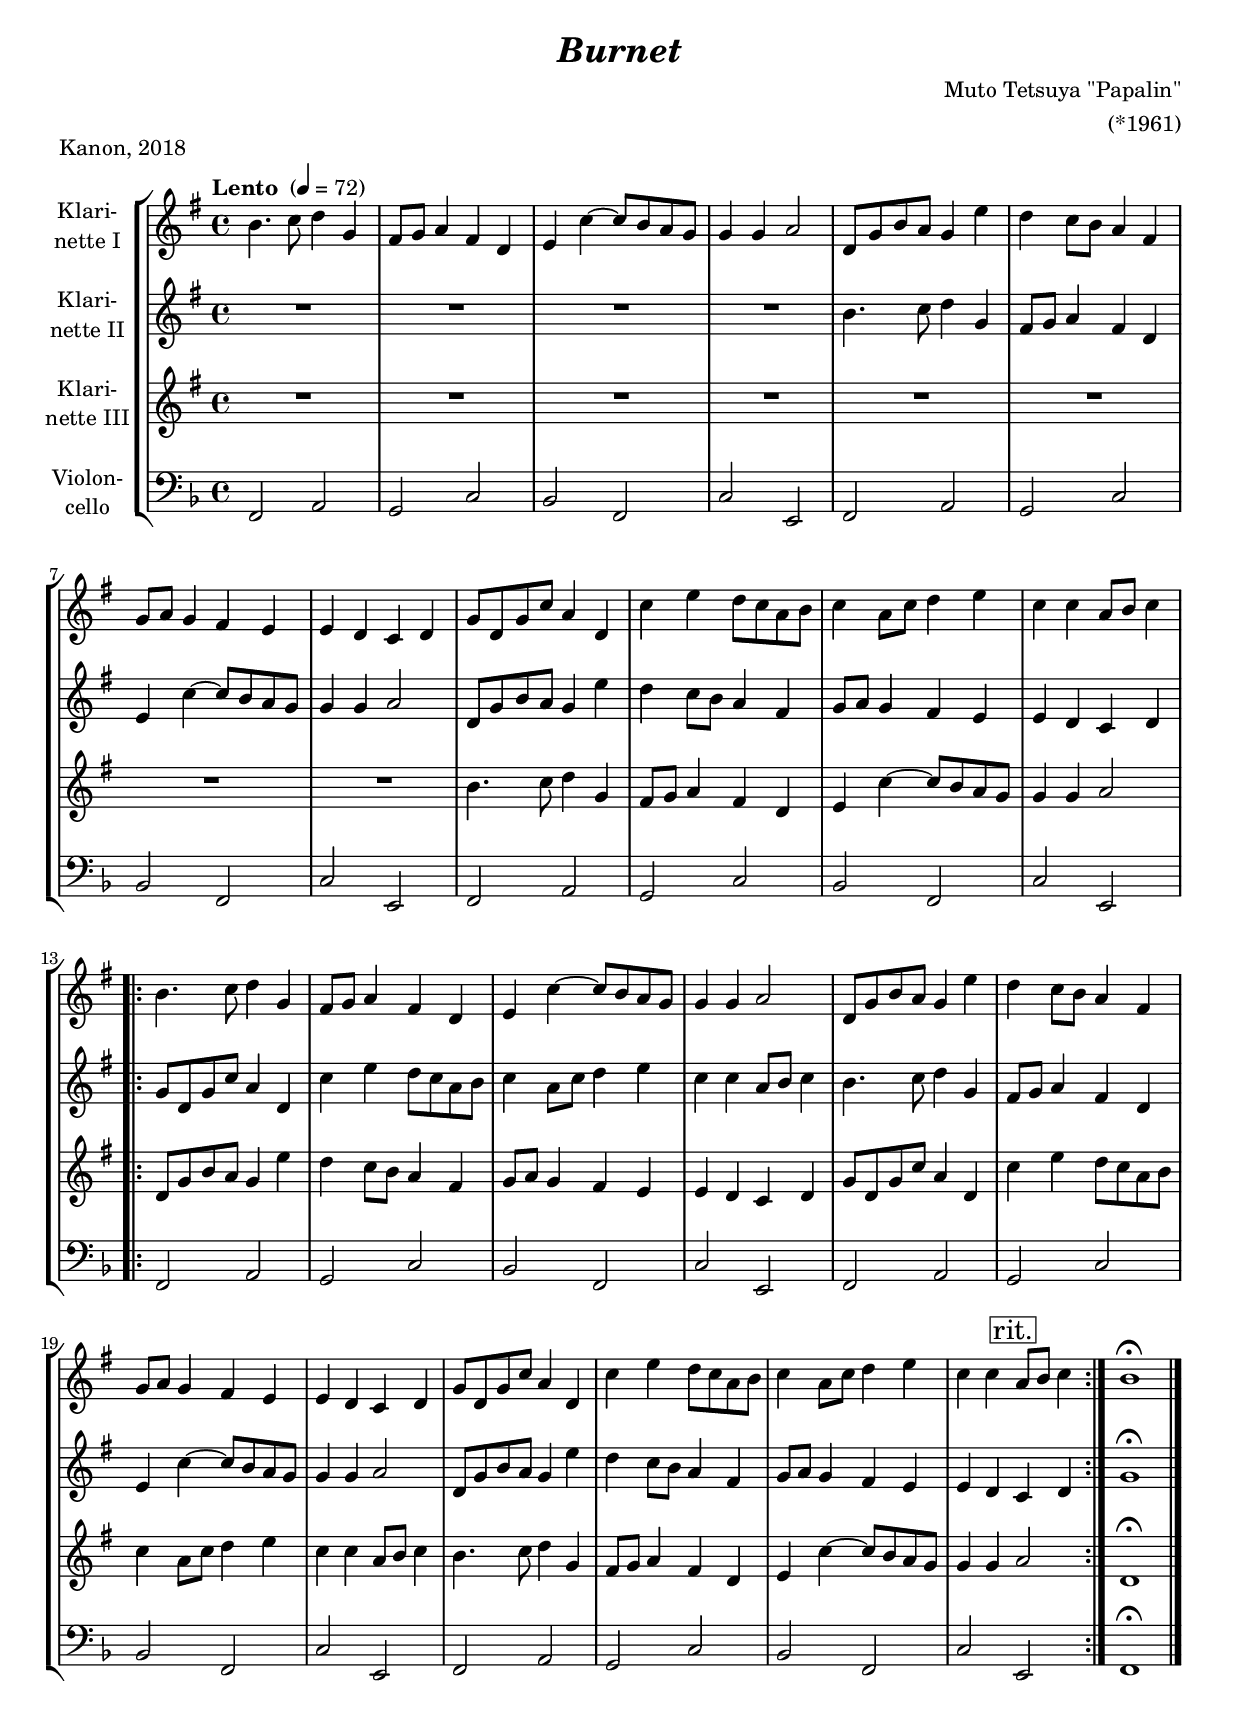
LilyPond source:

\version "2.18.2"
\include "deutsch.ly"
  
#(set-global-staff-size 19)

\header {
  title     = \markup \bold \italic "Burnet"
  composer  = "Muto Tetsuya \"Papalin\""
  arranger  = "(*1961)"
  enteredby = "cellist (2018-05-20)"
  piece     = "Kanon, 2018"
}

voiceconsts = {
  \key g \major
  \time 4/4
  \clef "treble"
%  \numericTimeSignature
  \compressFullBarRests
  % Set default beaming for all staves
% \set Timing.beamExceptions = #'()
% \set Timing.baseMoment     = #(ly:make-moment 1 4)
% \set Timing.beatStructure  = #'(1 1 1)
  \tempo "Lento " 4=72
}

micl = "clarinet"
mifl = "flute"
miob = "oboe"
mifh = "french horn"
misx = "tenor sax"
mist = "string ensemble 1"
miba = "cello"

rit = \mark \markup \box "rit."

va = \relative c'' {
  \voiceconsts

  h4. c8 d4 g,
  fis8 g a4 fis d
  e c'~ c8 h a g
  g4 g a2
  d,8 g h a g4 e'
  d c8 h a4 fis

  g8 a g4 fis e
  e d c d
  g8 d g c a4 d,
  c' e d8 c a h
  c4 a8 c d4 e
  c c a8 h c4
  
  \repeat volta 2 {
    h4. c8 d4 g,
    fis8 g a4 fis d
    e c'~ c8 h a g
    g4 g a2
    d,8 g h a g4 e'
    d c8 h a4 fis

    g8 a g4 fis e
    e d c d
    g8 d g c a4 d,
    c' e d8 c a h
    c4 a8 c d4 e
    c c \rit a8 h c4
  }
  h1\fermata \bar "|."
}

vb = \relative c'' {
  \voiceconsts

  R1*4
  h4. c8 d4 g,
  fis8 g a4 fis d

  e c'~ c8 h a g
  g4 g a2
  d,8 g h a g4 e'
  d c8 h a4 fis
  g8 a g4 fis e
  e d c d
  
  \repeat volta 2 {
    g8 d g c a4 d,
    c' e d8 c a h
    c4 a8 c d4 e
    c c a8 h c4
    h4. c8 d4 g,
    fis8 g a4 fis d

    e c'~ c8 h a g
    g4 g a2
    d,8 g h a g4 e'
    d c8 h a4 fis
    g8 a g4 fis e
    e d \rit c d
  }
  g1\fermata \bar "|."
}

vc = \relative c'' {
  \voiceconsts

  R1*8
  h4. c8 d4 g,
  fis8 g a4 fis d
  e c'~ c8 h a g
  g4 g a2
  
  \repeat volta 2 {
    d,8 g h a g4 e'
    d c8 h a4 fis
    g8 a g4 fis e
    e d c d
    g8 d g c a4 d,
    c' e d8 c a h

    c4 a8 c d4 e
    c c a8 h c4
    h4. c8 d4 g,
    fis8 g a4 fis d
    e c'~ c8 h a g
    g4 g \rit a2
  }
  d,1\fermata \bar "|."
}

vd = \relative c {
  \voiceconsts
  \clef "bass"

  g2 h
  a d
  c g
  d' fis,
  g h
  a d

  c g
  d' fis,
  g h
  a d
  c g
  d' fis,
  
  \repeat volta 2 {
    g h
    a d
    c g
    d' fis,
    g h
    a d

    c g
    d' fis,
    g h
    a d
    c g
    d' \rit fis,
  }
  g1\fermata \bar "|."
}


music = \new StaffGroup <<
      \new Staff {
	\set Staff.midiInstrument = \micl
	\set Staff.instrumentName = \markup \center-column { "Klari-" "nette I" }
	\transpose g g { \va }
      }

      \new Staff {
	\set Staff.midiInstrument = \micl
	\set Staff.instrumentName = \markup \center-column { "Klari-" "nette II" }
	\transpose g g { \vb }
      }

      \new Staff {
	\set Staff.midiInstrument = \micl
	\set Staff.instrumentName = \markup \center-column { "Klari-" "nette III" }
	\transpose g g { \vc }
      }

      \new Staff {
	\set Staff.midiInstrument = \miba
	\set Staff.instrumentName = \markup \center-column { "Violon-" "cello" }
	\transpose g f { \vd }
      }
>>

\book {
  \score {
    \music
    \layout {}
  }

  \score {
    \unfoldRepeats \music

    \midi {
      \context {
        \Score
      }
    }
  }
}
